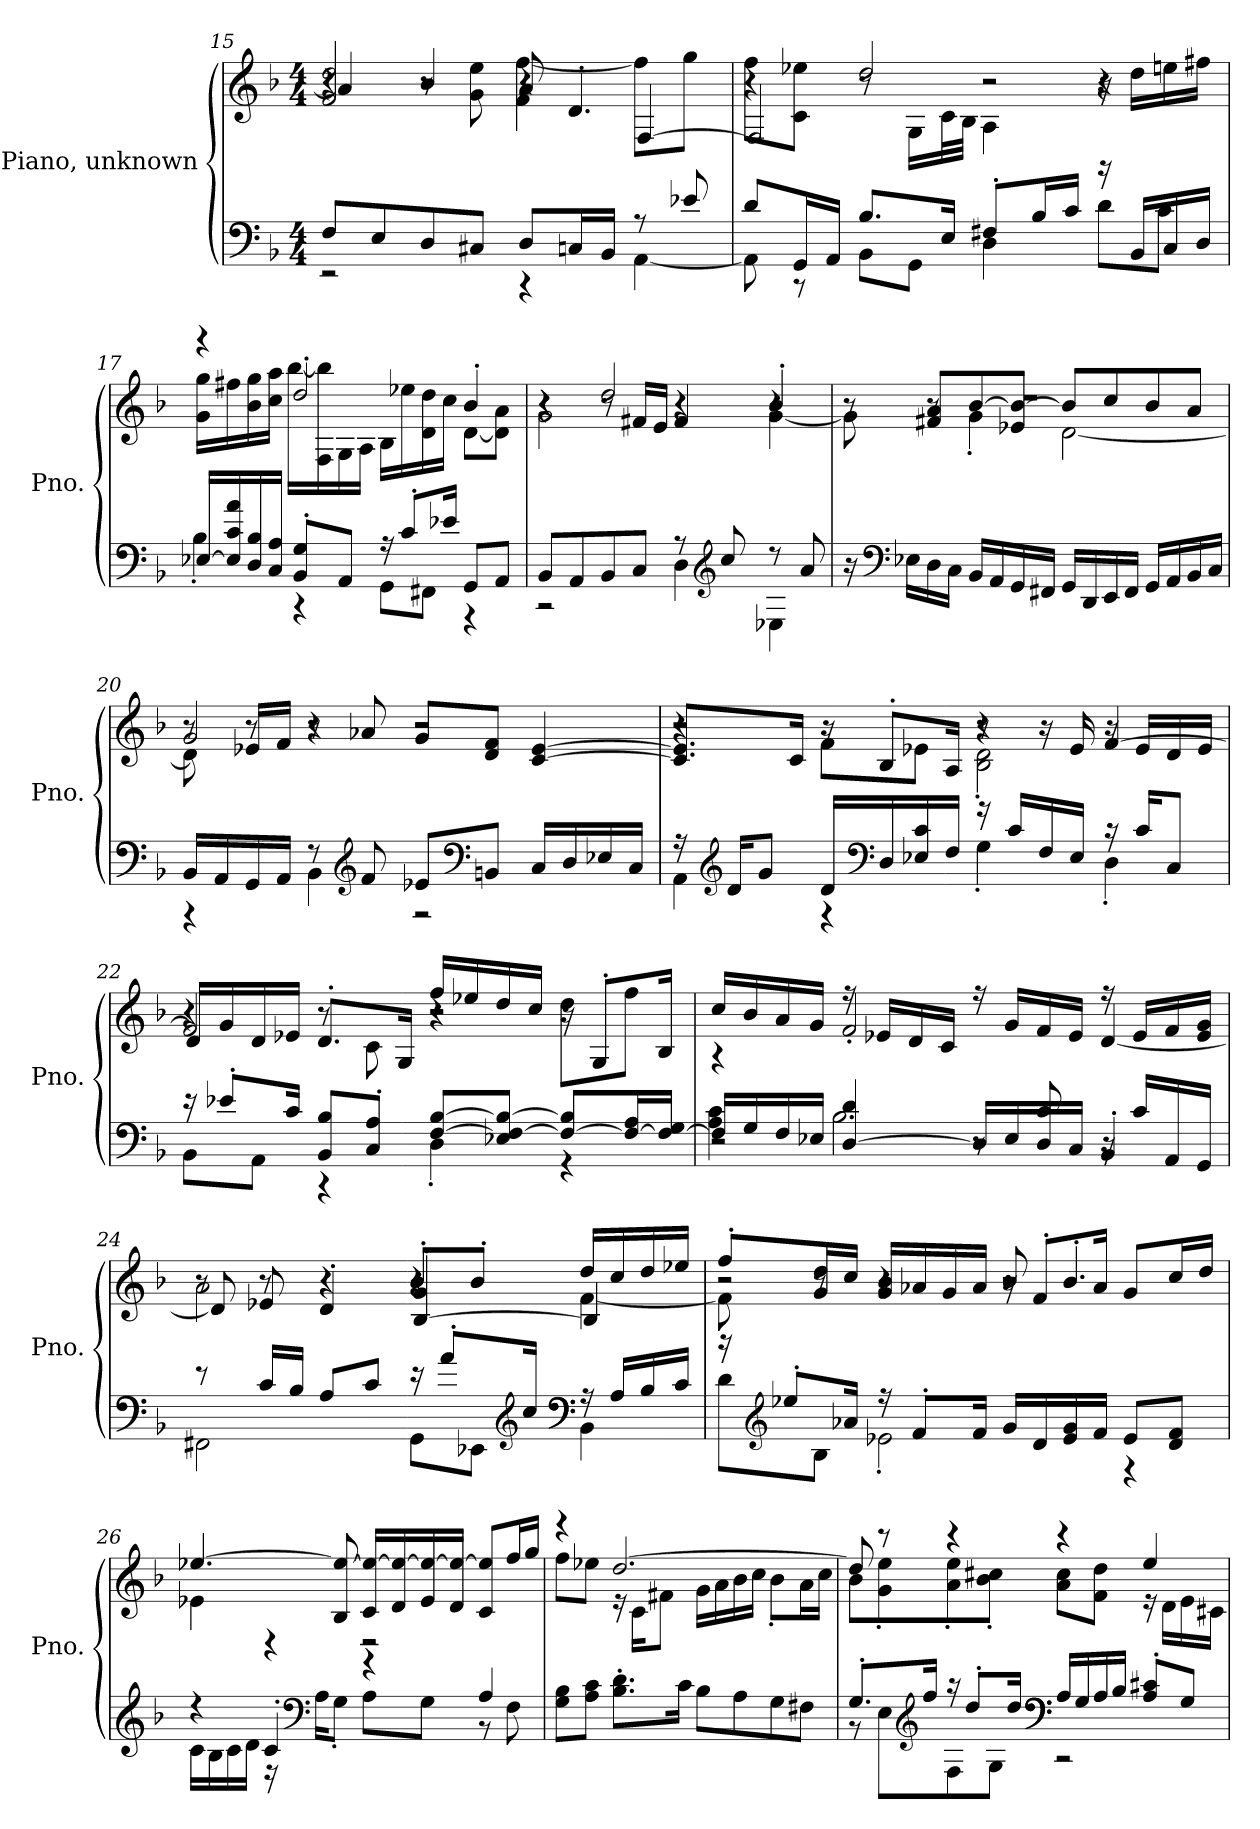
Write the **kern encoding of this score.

**kern	**kern
*part1	*part1
*staff2	*staff1
*I"Piano, unknown	*
*I'Pno.	*
!!LO:LB:g=z
*clefF4	*clefG2
*k[b-]	*k[b-]
*M4/4	*M4/4
=15	=15
*^	*^
*	*	*	*^
8F/L	2r	2f/ 2dd/	4r	4a/]
8E/	.	.	.	.
8D/	.	.	8r	4b-/
8C#X/J	.	.	8g\ 8ee\	.
8D/L	4r	8a/	4f\ [4ff\	4r
16Cn/L	.	4.d'/	.	.
16BB-/JJ	.	.	.	.
8r	[4AA\	.	8ff\L]	[4F/
8e-X/	.	.	8gg\J	.
=16	=16	=16	=16	=16
8d/L	8AA\]	4r	8ff\L	2F/]
16GG/L	8r	.	8c\ 8ee-X\J	.
16AA/JJ	.	.	.	.
8.B-/L	8BB-\L	2dd/	8r	.
.	8GG\J	.	16G\LL	.
16E/Jk	.	.	32c\L	.
.	.	.	32B-\JJJ	.
8F#X'/L	4D\	.	4A\	2r
16B-/L	.	.	.	.
16c/JJ	.	.	.	.
16r	8d\L	4r	16r	.
16BB-/LL	.	.	16dd\LL	.
16C/	8c\J	.	16een\	.
16D/JJ	.	.	16ff#X\JJ	.
*	*	*	*v	*v
!!LO:PB:g=z
=17	=17	=17	=17
[16E-X/LL	4B-'\	4r	16g\ 16gg\LL
16E-/] 16c/ 16a/	.	.	16ff#X\
16D/ 16B-/	.	.	16b-\ 16gg\
16C/ 16A/JJ	.	.	16cc\ 16aa\JJ
8BB-/' 8G/'L	4r	2dd'/	[16bb-\LL
.	.	.	16F\ 16bb-\]
8AA/J	.	.	16G\
.	.	.	16A\JJ
16r	8GG\L	.	16B-\LL
8c'/L	.	.	16ee-X\
.	8FF#X\J	.	16d\ 16dd\
16e-X/Jk	.	.	16cc\JJ
8GG/L	4r	4b-'/	[8d\L
8AA/J	.	.	8d\] 8a\J
=18	=18	=18	=18
*	*	*	*^
8BB-/L	2r	4r	2g\	4r
8AA/	.	.	.	.
8BB-/	.	2dd/	.	8r
8C/J	.	.	.	16f#X/LL
.	.	.	.	16e/JJ
8r	4D\	.	4r	4f#/
*clefG2	*	*	*	*
8cc/	.	.	.	.
8r	4E-X\	4r	[4g\	4b-'/
8a/	.	.	.	.
*v	*v	*	*	*
!!LO:LB:g=z	!!	!!
=19	=19	=19	=19
16r	1r	8g\]	8r
*clefF4	*	*	*
16E-X\LL	.	.	.
16D\	.	8r	8f#X/ 8a/L
16C\JJ	.	.	.
16BB-/LL	.	4g'\	[8b-/
16AA/	.	.	.
16GG/	.	.	8e-X/ 8b-/_J
16FF#X/JJ	.	.	.
16GG/LL	.	[2d\	8b-/L]
16DD/	.	.	.
16EE/	.	.	8cc/
16FF#/JJ	.	.	.
16GG/LL	.	.	8b-/
16AA/	.	.	.
16BB-/	.	.	8a/J
16C/JJ	.	.	.
=20	=20	=20	=20
*^	*	*	*
16BB-/LL	4r	2g/	8d\]	8r
16AA/	.	.	.	.
16GG/	.	.	8r	16e-X/LL
16AA/JJ	.	.	.	16f/JJ
8r	4BB-\	.	4r	8r
*clefG2	*	*	*	*
8f/	.	.	.	8a-X/
8e-X/L	2r	2r	2r	8g/L
*clefF4	*	*	*	*
8BBn/J	.	.	.	8d/ 8f/J
16C/LL	.	.	.	[4c/ [4e-/
16D/	.	.	.	.
16E-X/	.	.	.	.
16C/JJ	.	.	.	.
!!LO:LB:g=z	!!	!!
=21	=21	=21	=21	=21
16r	4AA\	2r	4r	8.c/] 8.e-/]L
*clefG2	*	*	*	*
16d/KL	.	.	.	.
8g/J	.	.	.	.
.	.	.	.	16c/Jk
16d/LL	4r	.	8f\L	16r
*clefF4	*	*	*	*
16D/	.	.	.	8B-'/L
16E-X/ 16c/	.	.	8e-X\J	.
16F/JJ	.	.	.	16A/Jk
16r	4G'\	4r	2B-\' 2d\'	8r
16c/LL	.	.	.	.
16F/	.	.	.	16r
16E-/JJ	.	.	.	16e-/
16r	4D'\	[4f/	.	16r
16c/KL	.	.	.	16e-/LL
8C/J	.	.	.	16d/
.	.	.	.	16e-/JJ
=22	=22	=22	=22	=22
16r	8BB-\L	2f/]	4r	16d/LL
8e-X'/L	.	.	.	16g/
.	8AA\J	.	.	16d/
16c/Jk	.	.	.	16e-X/JJ
8BB-/ 8B-/L	4r	.	8r	8.d'/L
8C/' 8A/'J	.	.	8c\	.
.	.	.	.	16G/Jk
[8F/ [8B-/L	4D'\	2r	4r	16ff/LL
.	.	.	.	16ee-X/
8E-X/ 8F/_ 8B-/_J	.	.	.	16dd/
.	.	.	.	16cc/JJ
8F/_ 8B-/]L	4r	.	8dd\L	16r
.	.	.	.	8G'/L
16F/_ 16A/L	.	.	8ff\J	.
16F/_ 16G/JJ	.	.	.	16B-/Jk
*	*	*	*v	*v
!!LO:LB:g=z
=23	=23	=23	=23
*	*^	*	*
16F/LL]	4A\ 4c\	2r	16cc/LL	4r
16G/	.	.	16b-/	.
16F/	.	.	16a/	.
16E-X/JJ	.	.	16g/JJ	.
[4D/ 4d/	2.B-\	.	16r	2f'/
.	.	.	16e-X/LL	.
.	.	.	16d/	.
.	.	.	16c/JJ	.
16D/LL]	.	8r	16r	.
16E-/	.	.	16g/LL	.
16D/	.	8c/	16f/	.
16C/JJ	.	.	16e-/JJ	.
16r	.	4BB-'/	16r	[4d/
16c/LL	.	.	16e-/LL	.
16AA/	.	.	16f/	.
16GG/JJ	.	.	16e-/ 16g/JJ	.
*	*v	*v	*	*
=24	=24	=24	=24
*	*	*	*^
8r	2FF#X\	8r	2a\	8d/]
16c/LL	.	8e-X/	.	8r
16B-/JJ	.	.	.	.
8A/L	.	4d'/	.	4r
8c/J	.	.	.	.
16r	8GG\L	8b-'/L	4r	[4B-/' 4g/'
8a'/L	.	.	.	.
.	8EE-X\J	8b-'/J	.	.
*clefG2	*	*	*	*
16cc/Jk	.	.	.	.
*clefF4	*	*	*	*
16r	4BB-\	16dd/LL	[4f\	4B-/]
16A/LL	.	16cc/	.	.
16B-/	.	16dd/	.	.
16c/JJ	.	16ee-X/JJ	.	.
!!LO:LB:g=z	!!	!!
=25	=25	=25	=25	=25
16r	8d\L	8ff'/L	8f\]	2r
*clefG2	*	*	*	*
8ee-X'/L	.	.	.	.
.	8B-\J	16g/ 16dd/L	8r	.
16a-X/Jk	.	16cc/JJ	.	.
16r	2e-X'\	16g/ 16b-/LL	4r	.
8f'/L	.	16a-X/	.	.
.	.	16g/	.	.
16f/Jk	.	16a-/JJ	.	.
16g/LL	.	16r	2r	8b-/
16d/	.	8f'/L	.	.
16e-/ 16g/	.	.	.	4.b-'/
16f/JJ	.	16a-/Jk	.	.
8e-/L	4r	8g/L	.	.
8d/ 8f/J	.	16cc/L	.	.
.	.	16dd/JJ	.	.
*	*	*	*v	*v
=26	=26	=26	=26
4r	16c\LL	[4.ee-X/	4e-X\
.	16B-\	.	.
.	16c\	.	.
.	16d\JJ	.	.
4c'/	16r	.	4r
*clefF4	*	*	*
.	16A\KL	.	.
.	8G'\J	8B-/ 8ee-/_	.
4r	8A\L	16c/ 16ee-/_LL	2r
.	.	16d/ 16ee-/_	.
.	8G\J	16e-/ 16ee-/_	.
.	.	16d/ 16ee-/_JJ	.
4A/	8r	8c/ 8ee-/]L	.
.	8F\	16ff/L	.
.	.	16gg/JJ	.
*v	*v	*	*
!!LO:LB:g=z	!!
=27	=27	=27
8G\ 8B-\L	4r	8ff\L
8A\ 8c\J	.	8ee-X\J
8.B-\' 8.d\'L	[2.dd/	16r
.	.	16c\KL
.	.	8f#X\J
16c\Jk	.	.
8B-\L	.	16g\LL
.	.	16a\
8A\	.	16b-\
.	.	16cc\JJ
8G\	.	8b-'\L
8F#X\J	.	16a\L
.	.	16cc\JJ
=28	=28	=28
*^	*	*
8.G'/L	8r	8dd/]	8b-\L
.	8E\L	8r	8g\' 8ee\'
*clefG2	*	*	*
16ff/Jk	.	.	.
16r	8F\	4r	8a\' 8ee\'
8dd'/L	.	.	.
.	8G\J	.	8b-\' 8cc#X\'J
16dd/Jk	.	.	.
*clefF4	*	*	*
16A/LL	2r	4r	8a\ 8cc#\L
16G/	.	.	.
16A/	.	.	8f\ 8dd\J
16B-/JJ	.	.	.
8A/' 8c#X/'L	.	4ee/	16r
.	.	.	16d\LL
8G/J	.	.	16e\
.	.	.	16c#X\JJ
*v	*v	*	*
*	*v	*v
=	=
*-	*-
